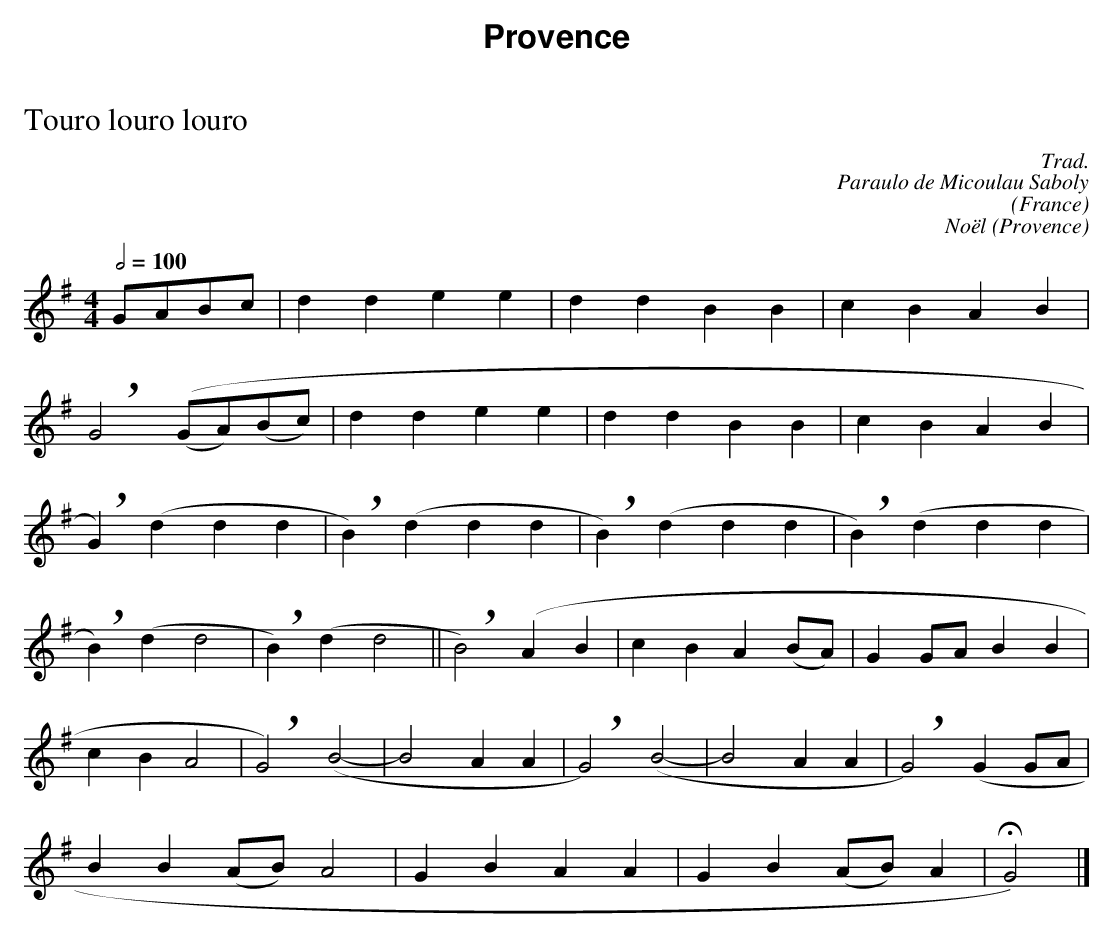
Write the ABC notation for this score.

X:1
T:Touro louro louro
C:Trad.
C:Paraulo de Micoulau Saboly
C:
O:France
M:4/4
L:1/4
Q:1/2=100
K:G
G/2A/2B/2c/2 | dd ee | dd BB | cB AB |
!breath!G2 ((G/2A/2)(B/2c/2) | dd ee | dd BB | cB AB |
!breath!G) (d dd | !breath!B)(d dd | !breath!B)(d dd | !breath!B)(d dd |
!breath!B)(d d2 | !breath!B)(d d2 || !breath!B2) (AB | cB A(B/2A/2) | GG/2A/2 BB |
cB A2 | !breath!G2) (B2- | B2 AA | !breath!G2) (B2- | B2 AA | !breath!G2) (GG/2A/2 |
BB (A/2B/2) A2 | GB AA | GB (A/2B/2)A | HG2) |]
